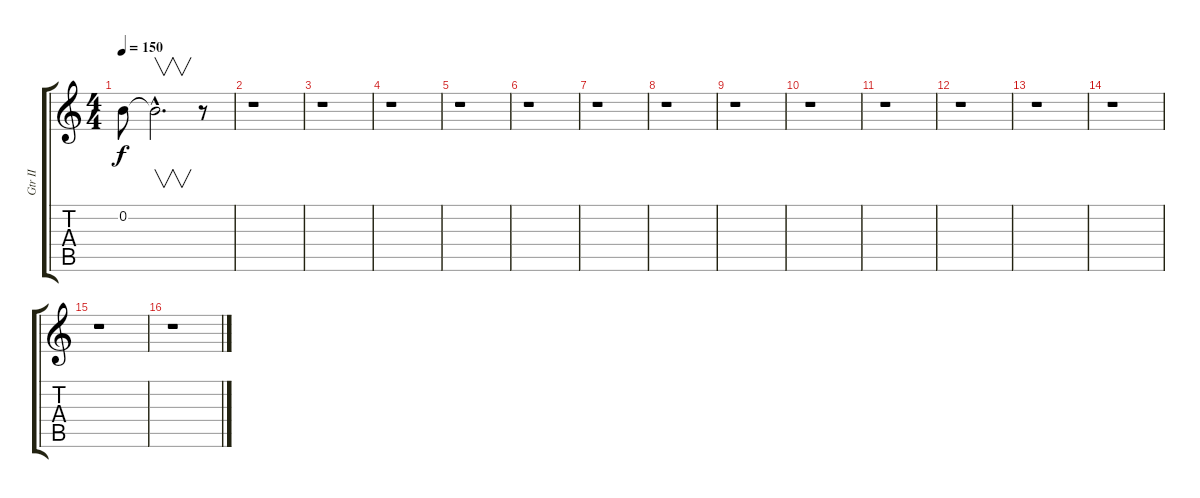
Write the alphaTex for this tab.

\track ("Gtr II" "Gtr II") {instrument distortionguitar}
\staff {score tabs}
\tuning (E4 B3 G3 D3 A2 E2) {hide}
\ts (4 4)
\tempo 150
\clef g2
\ks c
0.2.8{dy f} 0.2{hac t}.2{v d} r.8 |
r.1 |
r.1 |
r.1 |
r.1 |
r.1 |
r.1 |
r.1 |
r.1 |
r.1 |
r.1 |
r.1 |
r.1 |
r.1 |
r.1 |
r.1
